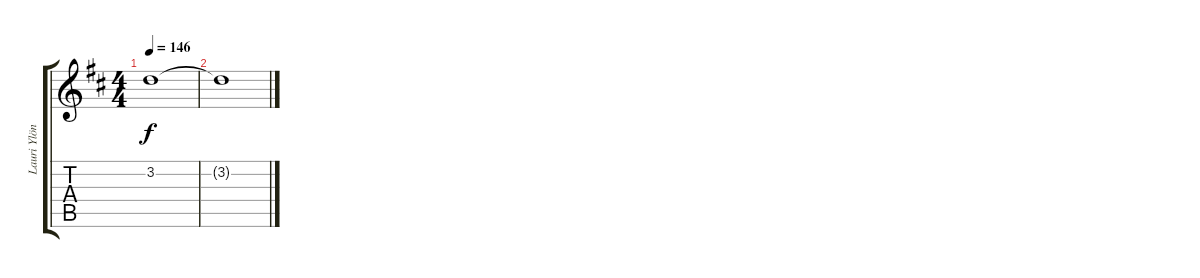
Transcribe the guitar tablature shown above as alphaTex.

\track ("Lauri Ylönen" "Lauri Ylön") {instrument distortionguitar}
\staff {score tabs}
\tuning (E4 B3 G3 D3 A2 E2) {hide}
\ts (4 4)
\tempo 146
\clef g2
\ks d
3.2{t}.1{dy f} |
3.2{t}.1
